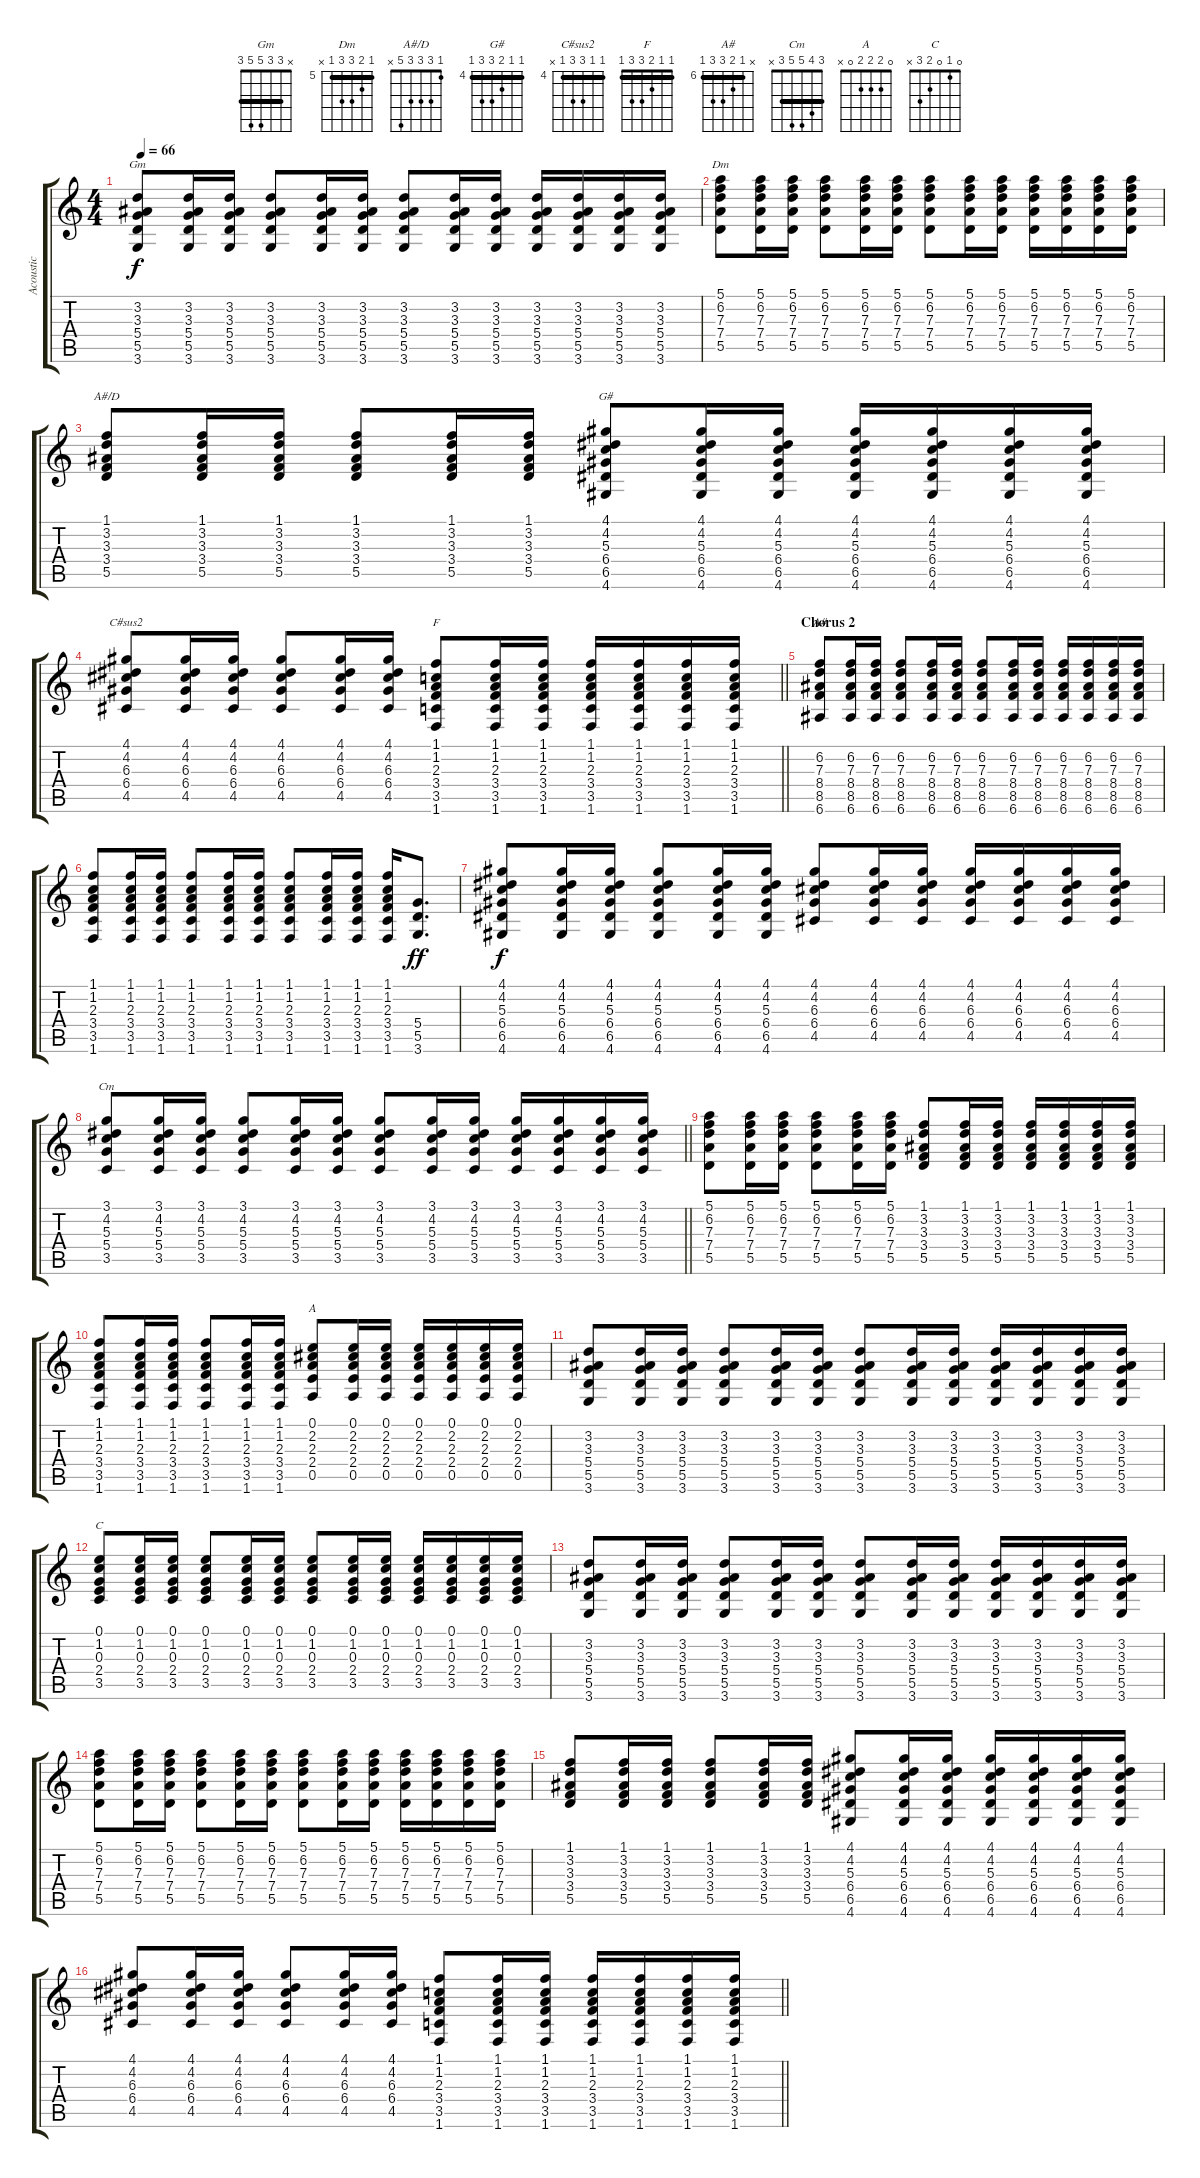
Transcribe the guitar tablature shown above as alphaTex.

\track ("Acoustic" "Acoustic") {instrument acousticguitarsteel}
\staff {score tabs}
\tuning (E4 B3 G3 D3 A2 E2) {hide}
\chord ("Gm" x 3 3 5 5 3) {barre 3}
\chord ("Dm" 5 6 7 7 5 x) {firstfret 5 barre 5}
\chord ("A#/D" 1 3 3 3 5 x)
\chord ("G#" 4 4 5 6 6 4) {firstfret 4 barre 4}
\chord ("C#sus2" 4 4 6 6 4 x) {firstfret 4 barre 4}
\chord ("F" 1 1 2 3 3 1) {barre 1}
\chord ("A#" x 6 7 8 8 6) {firstfret 6 barre 6}
\chord ("Cm" 3 4 5 5 3 x) {barre 3}
\chord ("A" 0 2 2 2 0 x)
\chord ("C" 0 1 0 2 3 x)
\ts (4 4)
\tempo 66
\clef g2
\ks c
(3.2 3.3 5.4 5.5 3.6).8{ch "Gm" dy f} (3.2 3.3 5.4 5.5 3.6).16 (3.2 3.3 5.4 5.5 3.6).16 (3.2 3.3 5.4 5.5 3.6).8 (3.2 3.3 5.4 5.5 3.6).16 (3.2 3.3 5.4 5.5 3.6).16 (3.2 3.3 5.4 5.5 3.6).8 (3.2 3.3 5.4 5.5 3.6).16 (3.2 3.3 5.4 5.5 3.6).16 (3.2 3.3 5.4 5.5 3.6).16 (3.2 3.3 5.4 5.5 3.6).16 (3.2 3.3 5.4 5.5 3.6).16 (3.2 3.3 5.4 5.5 3.6).16 |
(5.1 6.2 7.3 7.4 5.5).8{ch "Dm"} (5.1 6.2 7.3 7.4 5.5).16 (5.1 6.2 7.3 7.4 5.5).16 (5.1 6.2 7.3 7.4 5.5).8 (5.1 6.2 7.3 7.4 5.5).16 (5.1 6.2 7.3 7.4 5.5).16 (5.1 6.2 7.3 7.4 5.5).8 (5.1 6.2 7.3 7.4 5.5).16 (5.1 6.2 7.3 7.4 5.5).16 (5.1 6.2 7.3 7.4 5.5).16 (5.1 6.2 7.3 7.4 5.5).16 (5.1 6.2 7.3 7.4 5.5).16 (5.1 6.2 7.3 7.4 5.5).16 |
(1.1 3.2 3.3 3.4 5.5).8{ch "A#/D"} (1.1 3.2 3.3 3.4 5.5).16 (1.1 3.2 3.3 3.4 5.5).16 (1.1 3.2 3.3 3.4 5.5).8 (1.1 3.2 3.3 3.4 5.5).16 (1.1 3.2 3.3 3.4 5.5).16 (4.1 4.2 5.3 6.4 6.5 4.6).8{ch "G#"} (4.1 4.2 5.3 6.4 6.5 4.6).16 (4.1 4.2 5.3 6.4 6.5 4.6).16 (4.1 4.2 5.3 6.4 6.5 4.6).16 (4.1 4.2 5.3 6.4 6.5 4.6).16 (4.1 4.2 5.3 6.4 6.5 4.6).16 (4.1 4.2 5.3 6.4 6.5 4.6).16 |
\barLineRight lightlight
(4.1 4.2 6.3 6.4 4.5).8{ch "C#sus2"} (4.1 4.2 6.3 6.4 4.5).16 (4.1 4.2 6.3 6.4 4.5).16 (4.1 4.2 6.3 6.4 4.5).8 (4.1 4.2 6.3 6.4 4.5).16 (4.1 4.2 6.3 6.4 4.5).16 (1.1 1.2 2.3 3.4 3.5 1.6).8{ch "F"} (1.1 1.2 2.3 3.4 3.5 1.6).16 (1.1 1.2 2.3 3.4 3.5 1.6).16 (1.1 1.2 2.3 3.4 3.5 1.6).16 (1.1 1.2 2.3 3.4 3.5 1.6).16 (1.1 1.2 2.3 3.4 3.5 1.6).16 (1.1 1.2 2.3 3.4 3.5 1.6).16 |
\section ("" "Chorus 2")
(6.2 7.3 8.4 8.5 6.6).8{ch "A#"} (6.2 7.3 8.4 8.5 6.6).16 (6.2 7.3 8.4 8.5 6.6).16 (6.2 7.3 8.4 8.5 6.6).8 (6.2 7.3 8.4 8.5 6.6).16 (6.2 7.3 8.4 8.5 6.6).16 (6.2 7.3 8.4 8.5 6.6).8 (6.2 7.3 8.4 8.5 6.6).16 (6.2 7.3 8.4 8.5 6.6).16 (6.2 7.3 8.4 8.5 6.6).16 (6.2 7.3 8.4 8.5 6.6).16 (6.2 7.3 8.4 8.5 6.6).16 (6.2 7.3 8.4 8.5 6.6).16 |
(1.1 1.2 2.3 3.4 3.5 1.6).8 (1.1 1.2 2.3 3.4 3.5 1.6).16 (1.1 1.2 2.3 3.4 3.5 1.6).16 (1.1 1.2 2.3 3.4 3.5 1.6).8 (1.1 1.2 2.3 3.4 3.5 1.6).16 (1.1 1.2 2.3 3.4 3.5 1.6).16 (1.1 1.2 2.3 3.4 3.5 1.6).8 (1.1 1.2 2.3 3.4 3.5 1.6).16 (1.1 1.2 2.3 3.4 3.5 1.6).16 (1.1 1.2 2.3 3.4 3.5 1.6).16 (5.4 5.5 3.6).8{d dy ff} |
(4.1 4.2 5.3 6.4 6.5 4.6).8{dy f} (4.1 4.2 5.3 6.4 6.5 4.6).16 (4.1 4.2 5.3 6.4 6.5 4.6).16 (4.1 4.2 5.3 6.4 6.5 4.6).8 (4.1 4.2 5.3 6.4 6.5 4.6).16 (4.1 4.2 5.3 6.4 6.5 4.6).16 (4.1 4.2 6.3 6.4 4.5).8 (4.1 4.2 6.3 6.4 4.5).16 (4.1 4.2 6.3 6.4 4.5).16 (4.1 4.2 6.3 6.4 4.5).16 (4.1 4.2 6.3 6.4 4.5).16 (4.1 4.2 6.3 6.4 4.5).16 (4.1 4.2 6.3 6.4 4.5).16 |
\barLineRight lightlight
(3.1 4.2 5.3 5.4 3.5).8{ch "Cm"} (3.1 4.2 5.3 5.4 3.5).16 (3.1 4.2 5.3 5.4 3.5).16 (3.1 4.2 5.3 5.4 3.5).8 (3.1 4.2 5.3 5.4 3.5).16 (3.1 4.2 5.3 5.4 3.5).16 (3.1 4.2 5.3 5.4 3.5).8 (3.1 4.2 5.3 5.4 3.5).16 (3.1 4.2 5.3 5.4 3.5).16 (3.1 4.2 5.3 5.4 3.5).16 (3.1 4.2 5.3 5.4 3.5).16 (3.1 4.2 5.3 5.4 3.5).16 (3.1 4.2 5.3 5.4 3.5).16 |
(5.1 6.2 7.3 7.4 5.5).8 (5.1 6.2 7.3 7.4 5.5).16 (5.1 6.2 7.3 7.4 5.5).16 (5.1 6.2 7.3 7.4 5.5).8 (5.1 6.2 7.3 7.4 5.5).16 (5.1 6.2 7.3 7.4 5.5).16 (1.1 3.2 3.3 3.4 5.5).8 (1.1 3.2 3.3 3.4 5.5).16 (1.1 3.2 3.3 3.4 5.5).16 (1.1 3.2 3.3 3.4 5.5).16 (1.1 3.2 3.3 3.4 5.5).16 (1.1 3.2 3.3 3.4 5.5).16 (1.1 3.2 3.3 3.4 5.5).16 |
(1.1 1.2 2.3 3.4 3.5 1.6).8 (1.1 1.2 2.3 3.4 3.5 1.6).16 (1.1 1.2 2.3 3.4 3.5 1.6).16 (1.1 1.2 2.3 3.4 3.5 1.6).8 (1.1 1.2 2.3 3.4 3.5 1.6).16 (1.1 1.2 2.3 3.4 3.5 1.6).16 (0.1 2.2 2.3 2.4 0.5).8{ch "A"} (0.1 2.2 2.3 2.4 0.5).16 (0.1 2.2 2.3 2.4 0.5).16 (0.1 2.2 2.3 2.4 0.5).16 (0.1 2.2 2.3 2.4 0.5).16 (0.1 2.2 2.3 2.4 0.5).16 (0.1 2.2 2.3 2.4 0.5).16 |
(3.2 3.3 5.4 5.5 3.6).8 (3.2 3.3 5.4 5.5 3.6).16 (3.2 3.3 5.4 5.5 3.6).16 (3.2 3.3 5.4 5.5 3.6).8 (3.2 3.3 5.4 5.5 3.6).16 (3.2 3.3 5.4 5.5 3.6).16 (3.2 3.3 5.4 5.5 3.6).8 (3.2 3.3 5.4 5.5 3.6).16 (3.2 3.3 5.4 5.5 3.6).16 (3.2 3.3 5.4 5.5 3.6).16 (3.2 3.3 5.4 5.5 3.6).16 (3.2 3.3 5.4 5.5 3.6).16 (3.2 3.3 5.4 5.5 3.6).16 |
(0.1 1.2 0.3 2.4 3.5).8{ch "C"} (0.1 1.2 0.3 2.4 3.5).16 (0.1 1.2 0.3 2.4 3.5).16 (0.1 1.2 0.3 2.4 3.5).8 (0.1 1.2 0.3 2.4 3.5).16 (0.1 1.2 0.3 2.4 3.5).16 (0.1 1.2 0.3 2.4 3.5).8 (0.1 1.2 0.3 2.4 3.5).16 (0.1 1.2 0.3 2.4 3.5).16 (0.1 1.2 0.3 2.4 3.5).16 (0.1 1.2 0.3 2.4 3.5).16 (0.1 1.2 0.3 2.4 3.5).16 (0.1 1.2 0.3 2.4 3.5).16 |
(3.2 3.3 5.4 5.5 3.6).8 (3.2 3.3 5.4 5.5 3.6).16 (3.2 3.3 5.4 5.5 3.6).16 (3.2 3.3 5.4 5.5 3.6).8 (3.2 3.3 5.4 5.5 3.6).16 (3.2 3.3 5.4 5.5 3.6).16 (3.2 3.3 5.4 5.5 3.6).8 (3.2 3.3 5.4 5.5 3.6).16 (3.2 3.3 5.4 5.5 3.6).16 (3.2 3.3 5.4 5.5 3.6).16 (3.2 3.3 5.4 5.5 3.6).16 (3.2 3.3 5.4 5.5 3.6).16 (3.2 3.3 5.4 5.5 3.6).16 |
(5.1 6.2 7.3 7.4 5.5).8 (5.1 6.2 7.3 7.4 5.5).16 (5.1 6.2 7.3 7.4 5.5).16 (5.1 6.2 7.3 7.4 5.5).8 (5.1 6.2 7.3 7.4 5.5).16 (5.1 6.2 7.3 7.4 5.5).16 (5.1 6.2 7.3 7.4 5.5).8 (5.1 6.2 7.3 7.4 5.5).16 (5.1 6.2 7.3 7.4 5.5).16 (5.1 6.2 7.3 7.4 5.5).16 (5.1 6.2 7.3 7.4 5.5).16 (5.1 6.2 7.3 7.4 5.5).16 (5.1 6.2 7.3 7.4 5.5).16 |
(1.1 3.2 3.3 3.4 5.5).8 (1.1 3.2 3.3 3.4 5.5).16 (1.1 3.2 3.3 3.4 5.5).16 (1.1 3.2 3.3 3.4 5.5).8 (1.1 3.2 3.3 3.4 5.5).16 (1.1 3.2 3.3 3.4 5.5).16 (4.1 4.2 5.3 6.4 6.5 4.6).8 (4.1 4.2 5.3 6.4 6.5 4.6).16 (4.1 4.2 5.3 6.4 6.5 4.6).16 (4.1 4.2 5.3 6.4 6.5 4.6).16 (4.1 4.2 5.3 6.4 6.5 4.6).16 (4.1 4.2 5.3 6.4 6.5 4.6).16 (4.1 4.2 5.3 6.4 6.5 4.6).16 |
\barLineRight lightlight
(4.1 4.2 6.3 6.4 4.5).8 (4.1 4.2 6.3 6.4 4.5).16 (4.1 4.2 6.3 6.4 4.5).16 (4.1 4.2 6.3 6.4 4.5).8 (4.1 4.2 6.3 6.4 4.5).16 (4.1 4.2 6.3 6.4 4.5).16 (1.1 1.2 2.3 3.4 3.5 1.6).8 (1.1 1.2 2.3 3.4 3.5 1.6).16 (1.1 1.2 2.3 3.4 3.5 1.6).16 (1.1 1.2 2.3 3.4 3.5 1.6).16 (1.1 1.2 2.3 3.4 3.5 1.6).16 (1.1 1.2 2.3 3.4 3.5 1.6).16 (1.1 1.2 2.3 3.4 3.5 1.6).16
